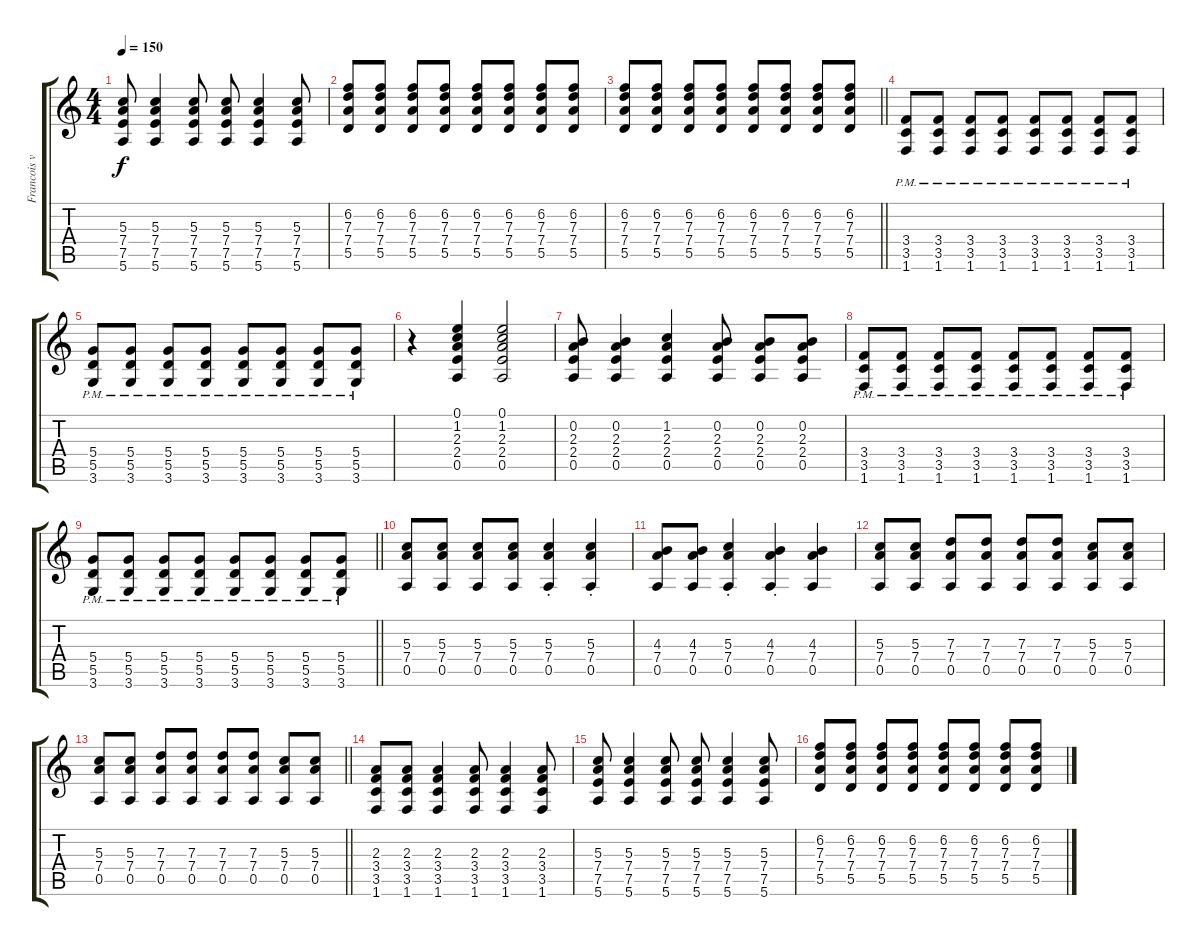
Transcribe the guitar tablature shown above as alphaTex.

\track ("Francois van Coke" "Francois v") {instrument overdrivenguitar}
\staff {score tabs}
\tuning (E4 B3 G3 D3 A2 E2) {hide}
\ts (4 4)
\tempo 150
\clef g2
\ks c
(5.3 7.4 7.5 5.6).8{dy f} (5.3 7.4 7.5 5.6).4 (5.3 7.4 7.5 5.6).8 (5.3 7.4 7.5 5.6).8 (5.3 7.4 7.5 5.6).4 (5.3 7.4 7.5 5.6).8 |
(6.2 7.3 7.4 5.5).8 (6.2 7.3 7.4 5.5).8 (6.2 7.3 7.4 5.5).8 (6.2 7.3 7.4 5.5).8 (6.2 7.3 7.4 5.5).8 (6.2 7.3 7.4 5.5).8 (6.2 7.3 7.4 5.5).8 (6.2 7.3 7.4 5.5).8 |
\barLineRight lightlight
(6.2 7.3 7.4 5.5).8 (6.2 7.3 7.4 5.5).8 (6.2 7.3 7.4 5.5).8 (6.2 7.3 7.4 5.5).8 (6.2 7.3 7.4 5.5).8 (6.2 7.3 7.4 5.5).8 (6.2 7.3 7.4 5.5).8 (6.2 7.3 7.4 5.5).8 |
\section ("" "")
(3.4{pm} 3.5{pm} 1.6{pm}).8 (3.4{pm} 3.5{pm} 1.6{pm}).8 (3.4{pm} 3.5{pm} 1.6{pm}).8 (3.4{pm} 3.5{pm} 1.6{pm}).8 (3.4{pm} 3.5{pm} 1.6{pm}).8 (3.4{pm} 3.5{pm} 1.6{pm}).8 (3.4{pm} 3.5{pm} 1.6{pm}).8 (3.4{pm} 3.5{pm} 1.6{pm}).8 |
(5.4{pm} 5.5{pm} 3.6{pm}).8 (5.4{pm} 5.5{pm} 3.6{pm}).8 (5.4{pm} 5.5{pm} 3.6{pm}).8 (5.4{pm} 5.5{pm} 3.6{pm}).8 (5.4{pm} 5.5{pm} 3.6{pm}).8 (5.4{pm} 5.5{pm} 3.6{pm}).8 (5.4{pm} 5.5{pm} 3.6{pm}).8 (5.4{pm} 5.5{pm} 3.6{pm}).8 |
r.4 (0.1 1.2 2.3 2.4 0.5).4 (0.1 1.2 2.3 2.4 0.5).2 |
(0.2 2.3 2.4 0.5).8 (0.2 2.3 2.4 0.5).4 (1.2 2.3 2.4 0.5).4 (0.2 2.3 2.4 0.5).8 (0.2 2.3 2.4 0.5).8 (0.2 2.3 2.4 0.5).8 |
(3.4{pm} 3.5{pm} 1.6{pm}).8 (3.4{pm} 3.5{pm} 1.6{pm}).8 (3.4{pm} 3.5{pm} 1.6{pm}).8 (3.4{pm} 3.5{pm} 1.6{pm}).8 (3.4{pm} 3.5{pm} 1.6{pm}).8 (3.4{pm} 3.5{pm} 1.6{pm}).8 (3.4{pm} 3.5{pm} 1.6{pm}).8 (3.4{pm} 3.5{pm} 1.6{pm}).8 |
\barLineRight lightlight
(5.4{pm} 5.5{pm} 3.6{pm}).8 (5.4{pm} 5.5{pm} 3.6{pm}).8 (5.4{pm} 5.5{pm} 3.6{pm}).8 (5.4{pm} 5.5{pm} 3.6{pm}).8 (5.4{pm} 5.5{pm} 3.6{pm}).8 (5.4{pm} 5.5{pm} 3.6{pm}).8 (5.4{pm} 5.5{pm} 3.6{pm}).8 (5.4{pm} 5.5{pm} 3.6{pm}).8 |
\section ("" "")
(5.3 7.4 0.5).8 (5.3 7.4 0.5).8 (5.3 7.4 0.5).8 (5.3 7.4 0.5).8 (5.3{st} 7.4{st} 0.5{st}).4 (5.3{st} 7.4{st} 0.5{st}).4 |
(4.3 7.4 0.5).8 (4.3 7.4 0.5).8 (5.3{st} 7.4{st} 0.5{st}).4 (4.3{st} 7.4{st} 0.5{st}).4 (4.3 7.4 0.5).4 |
(5.3 7.4 0.5).8 (5.3 7.4 0.5).8 (7.3 7.4 0.5).8 (7.3 7.4 0.5).8 (7.3 7.4 0.5).8 (7.3 7.4 0.5).8 (5.3 7.4 0.5).8 (5.3 7.4 0.5).8 |
\barLineRight lightlight
(5.3 7.4 0.5).8 (5.3 7.4 0.5).8 (7.3 7.4 0.5).8 (7.3 7.4 0.5).8 (7.3 7.4 0.5).8 (7.3 7.4 0.5).8 (5.3 7.4 0.5).8 (5.3 7.4 0.5).8 |
\section ("" "")
(2.3 3.4 3.5 1.6).8 (2.3 3.4 3.5 1.6).8 (2.3 3.4 3.5 1.6).4 (2.3 3.4 3.5 1.6).8 (2.3 3.4 3.5 1.6).4 (2.3 3.4 3.5 1.6).8 |
(5.3 7.4 7.5 5.6).8 (5.3 7.4 7.5 5.6).4 (5.3 7.4 7.5 5.6).8 (5.3 7.4 7.5 5.6).8 (5.3 7.4 7.5 5.6).4 (5.3 7.4 7.5 5.6).8 |
(6.2 7.3 7.4 5.5).8 (6.2 7.3 7.4 5.5).8 (6.2 7.3 7.4 5.5).8 (6.2 7.3 7.4 5.5).8 (6.2 7.3 7.4 5.5).8 (6.2 7.3 7.4 5.5).8 (6.2 7.3 7.4 5.5).8 (6.2 7.3 7.4 5.5).8
